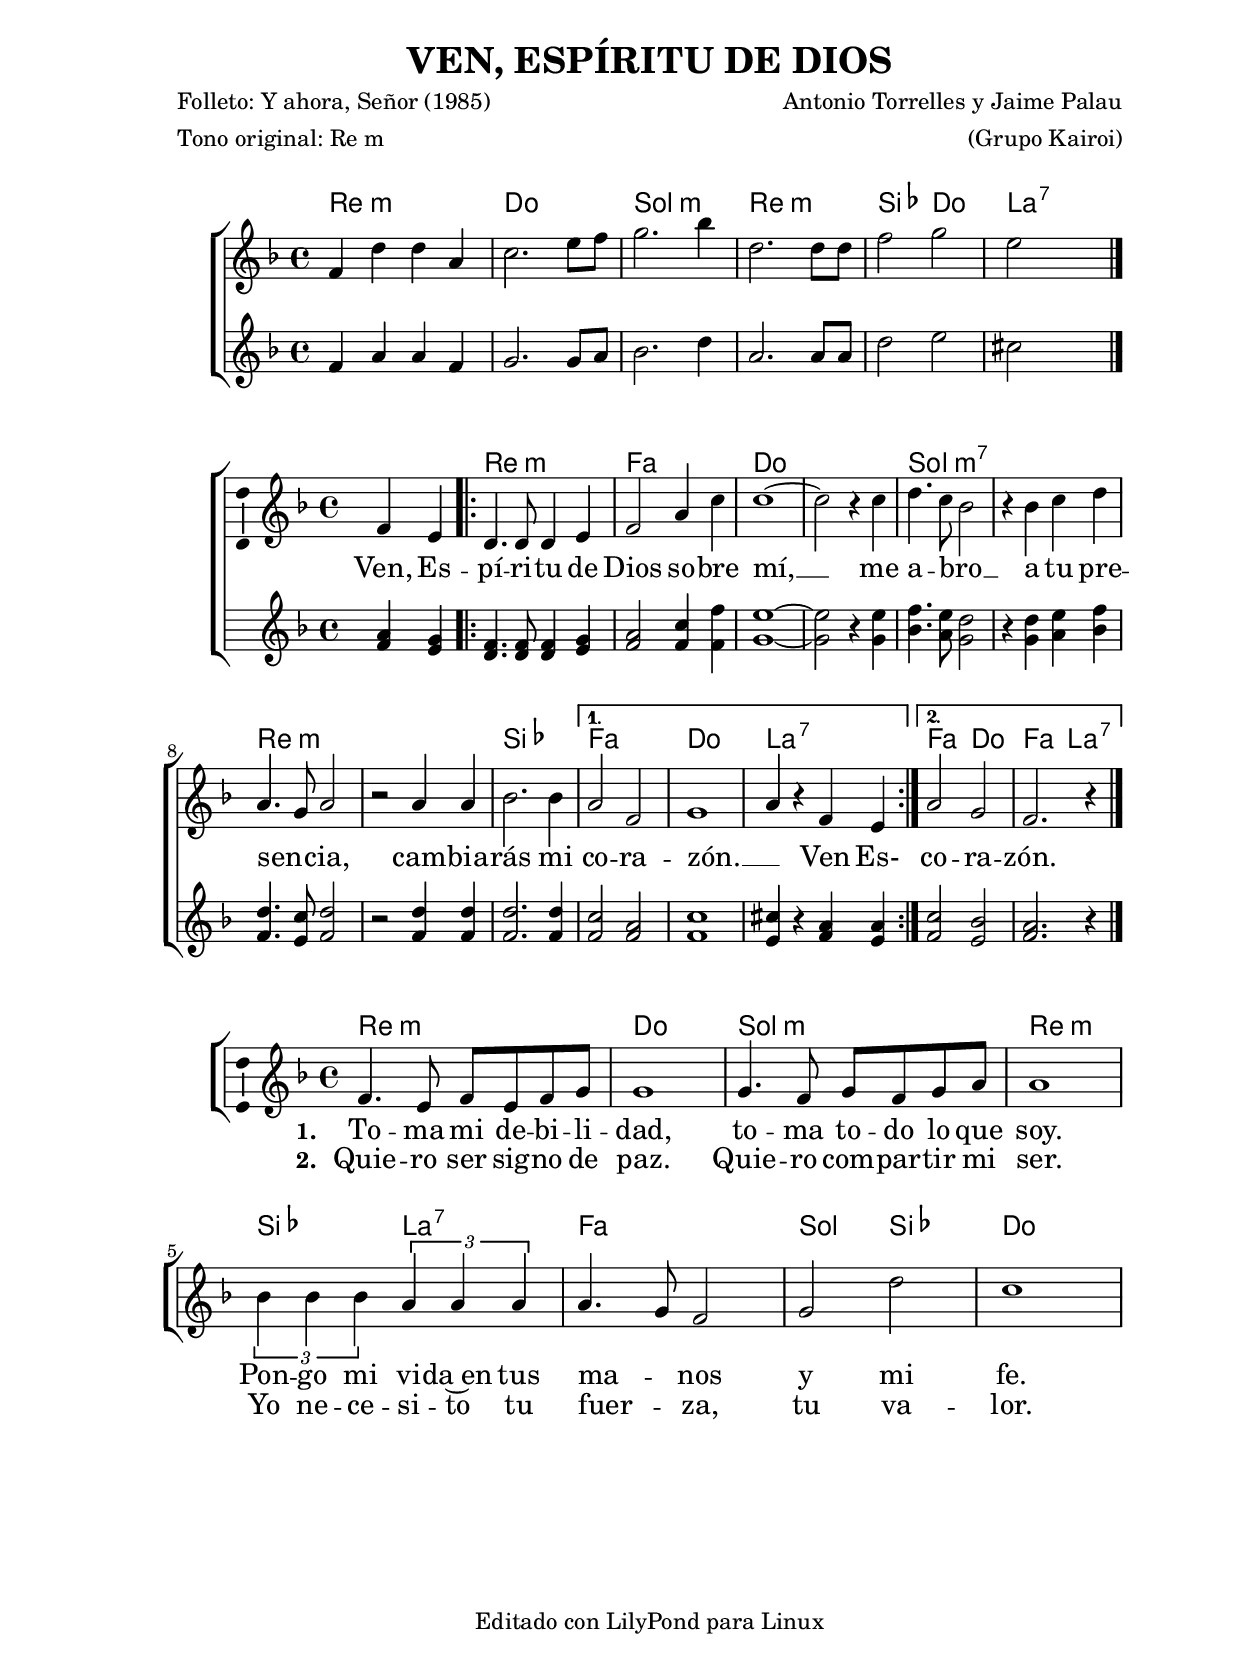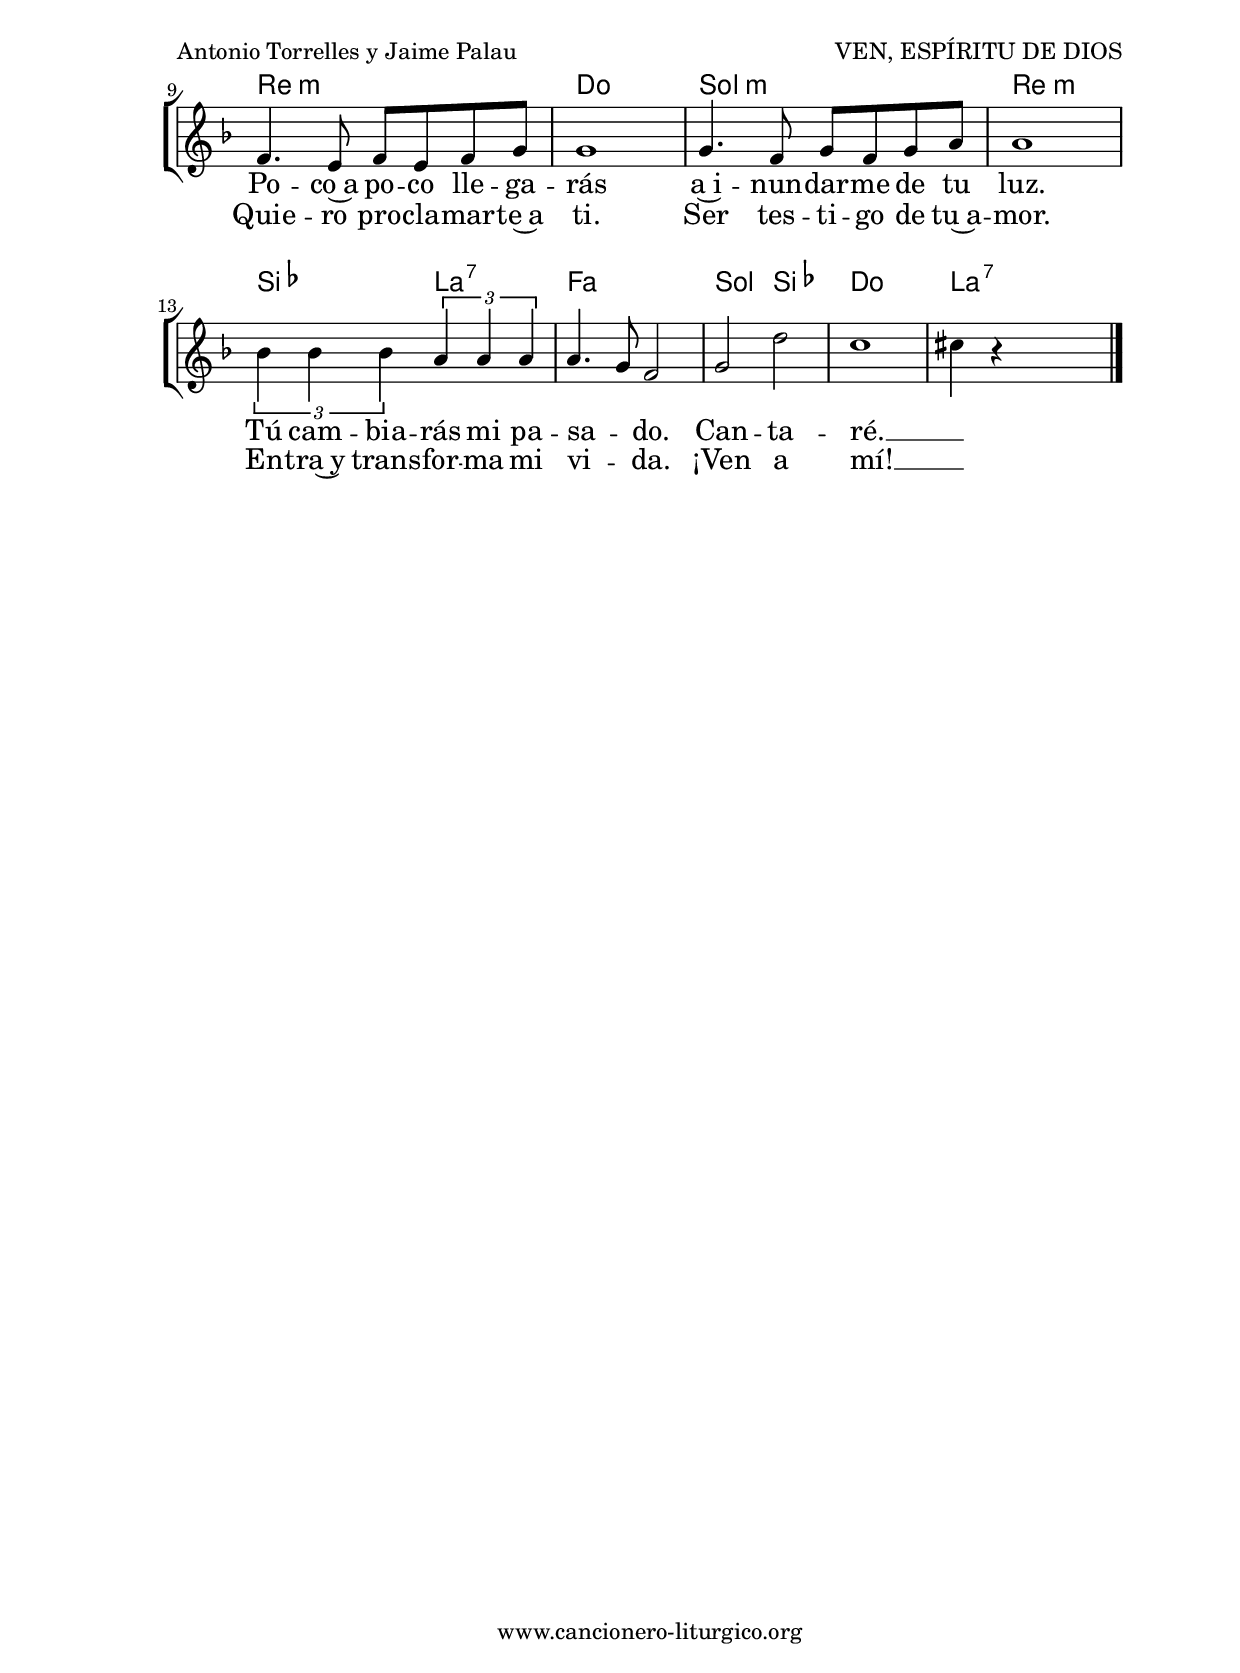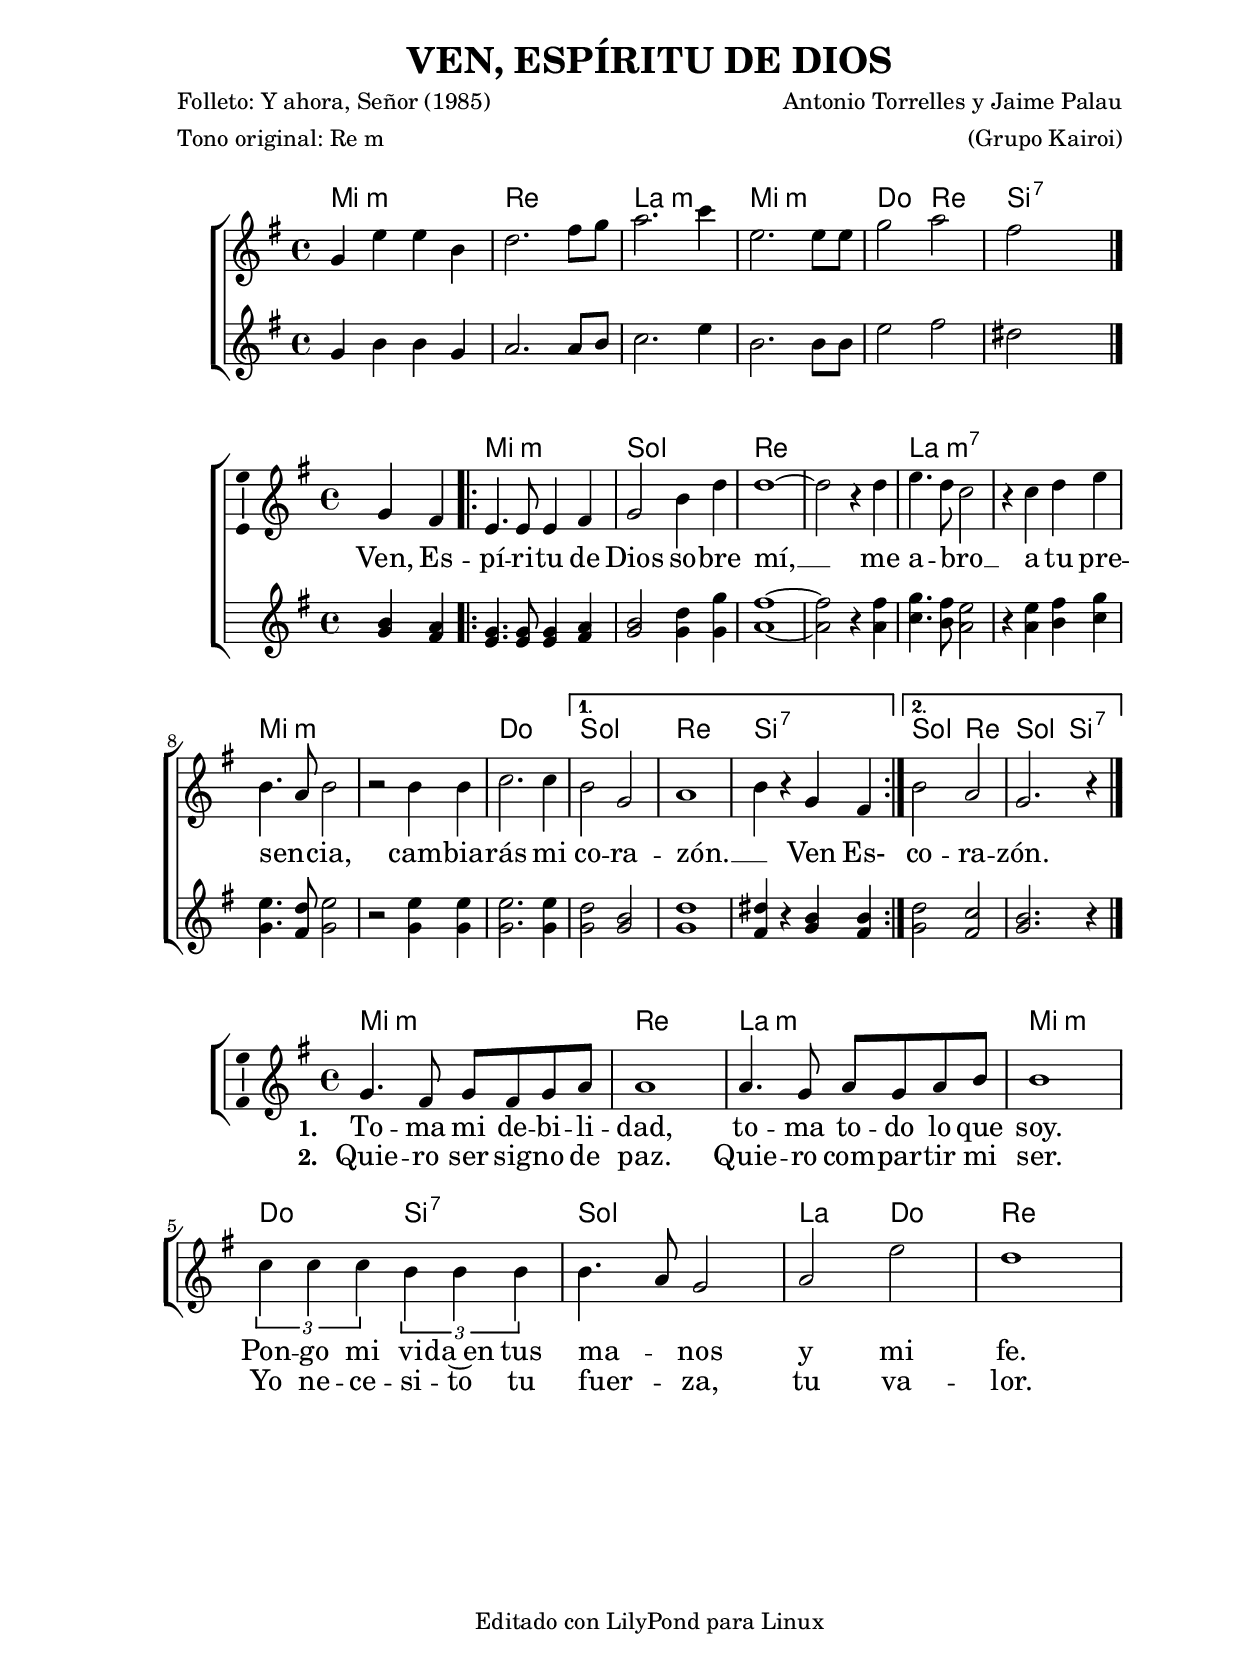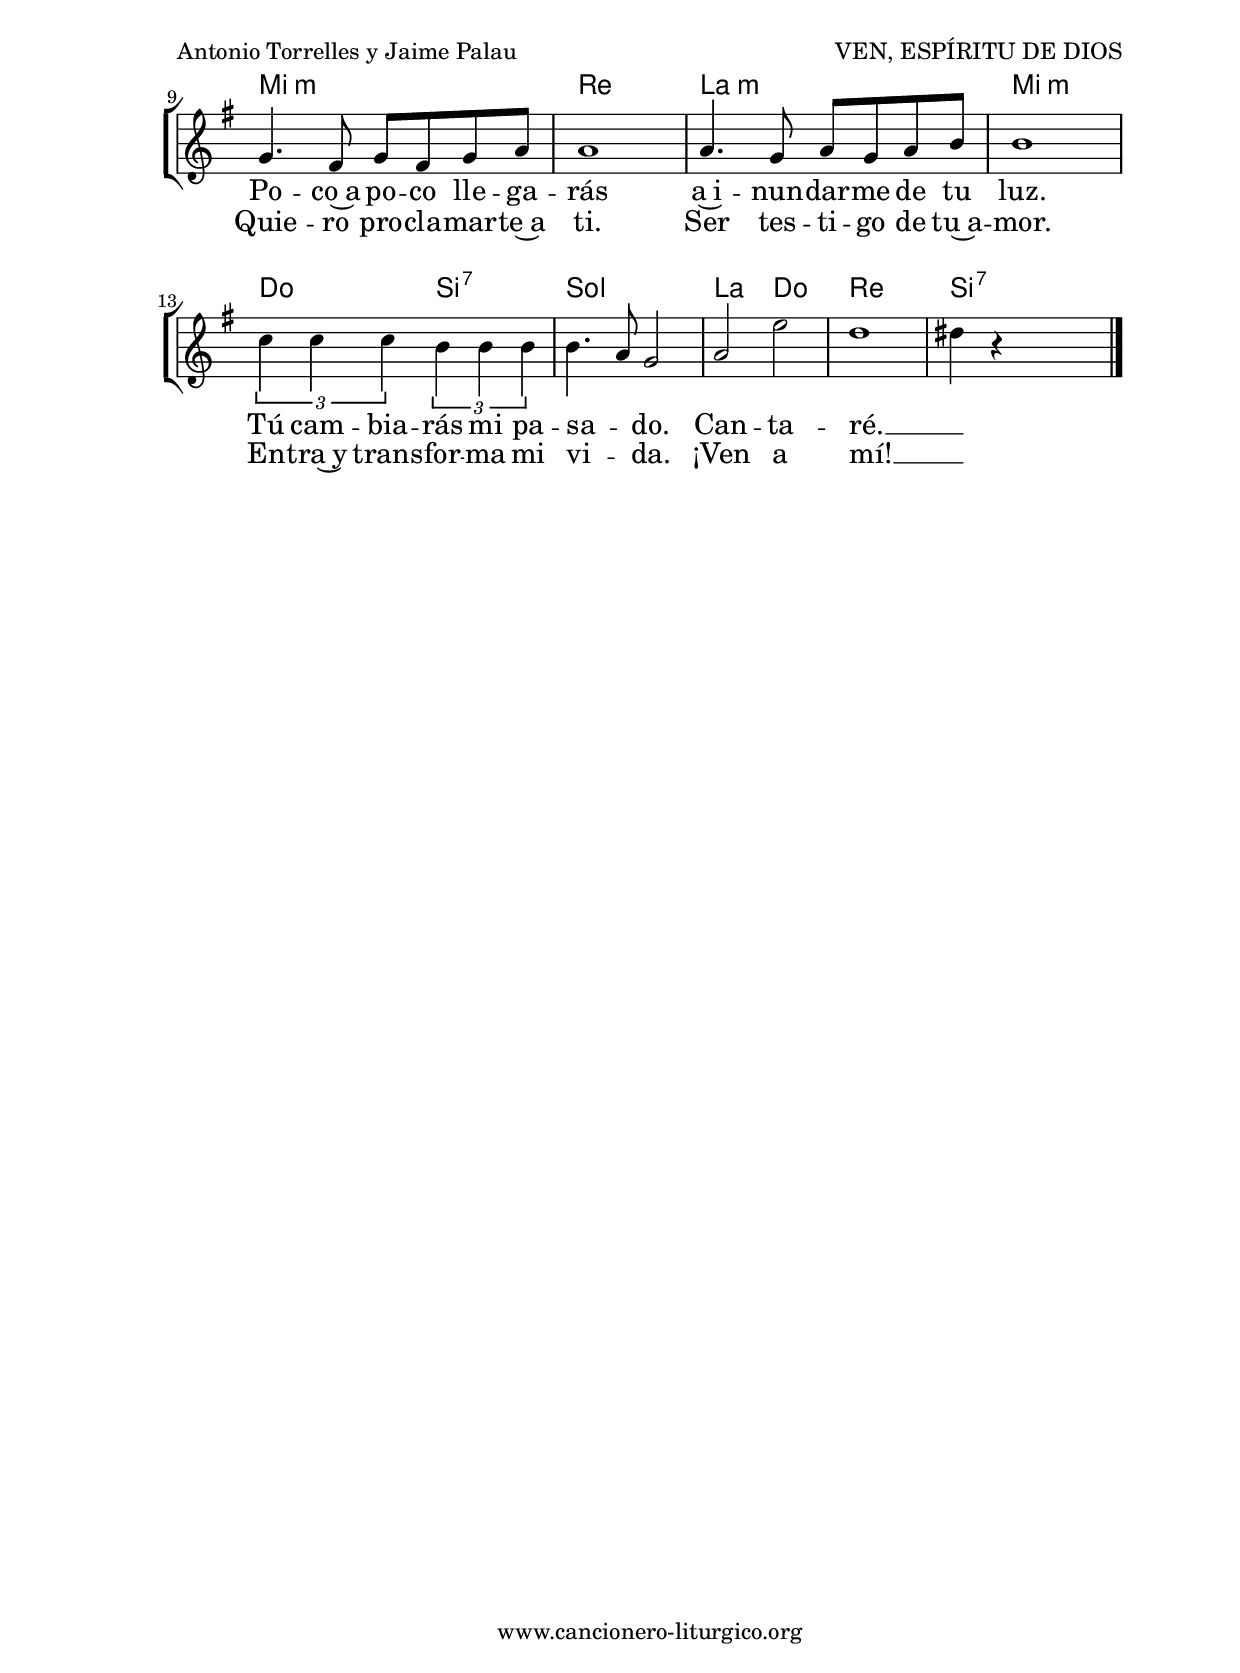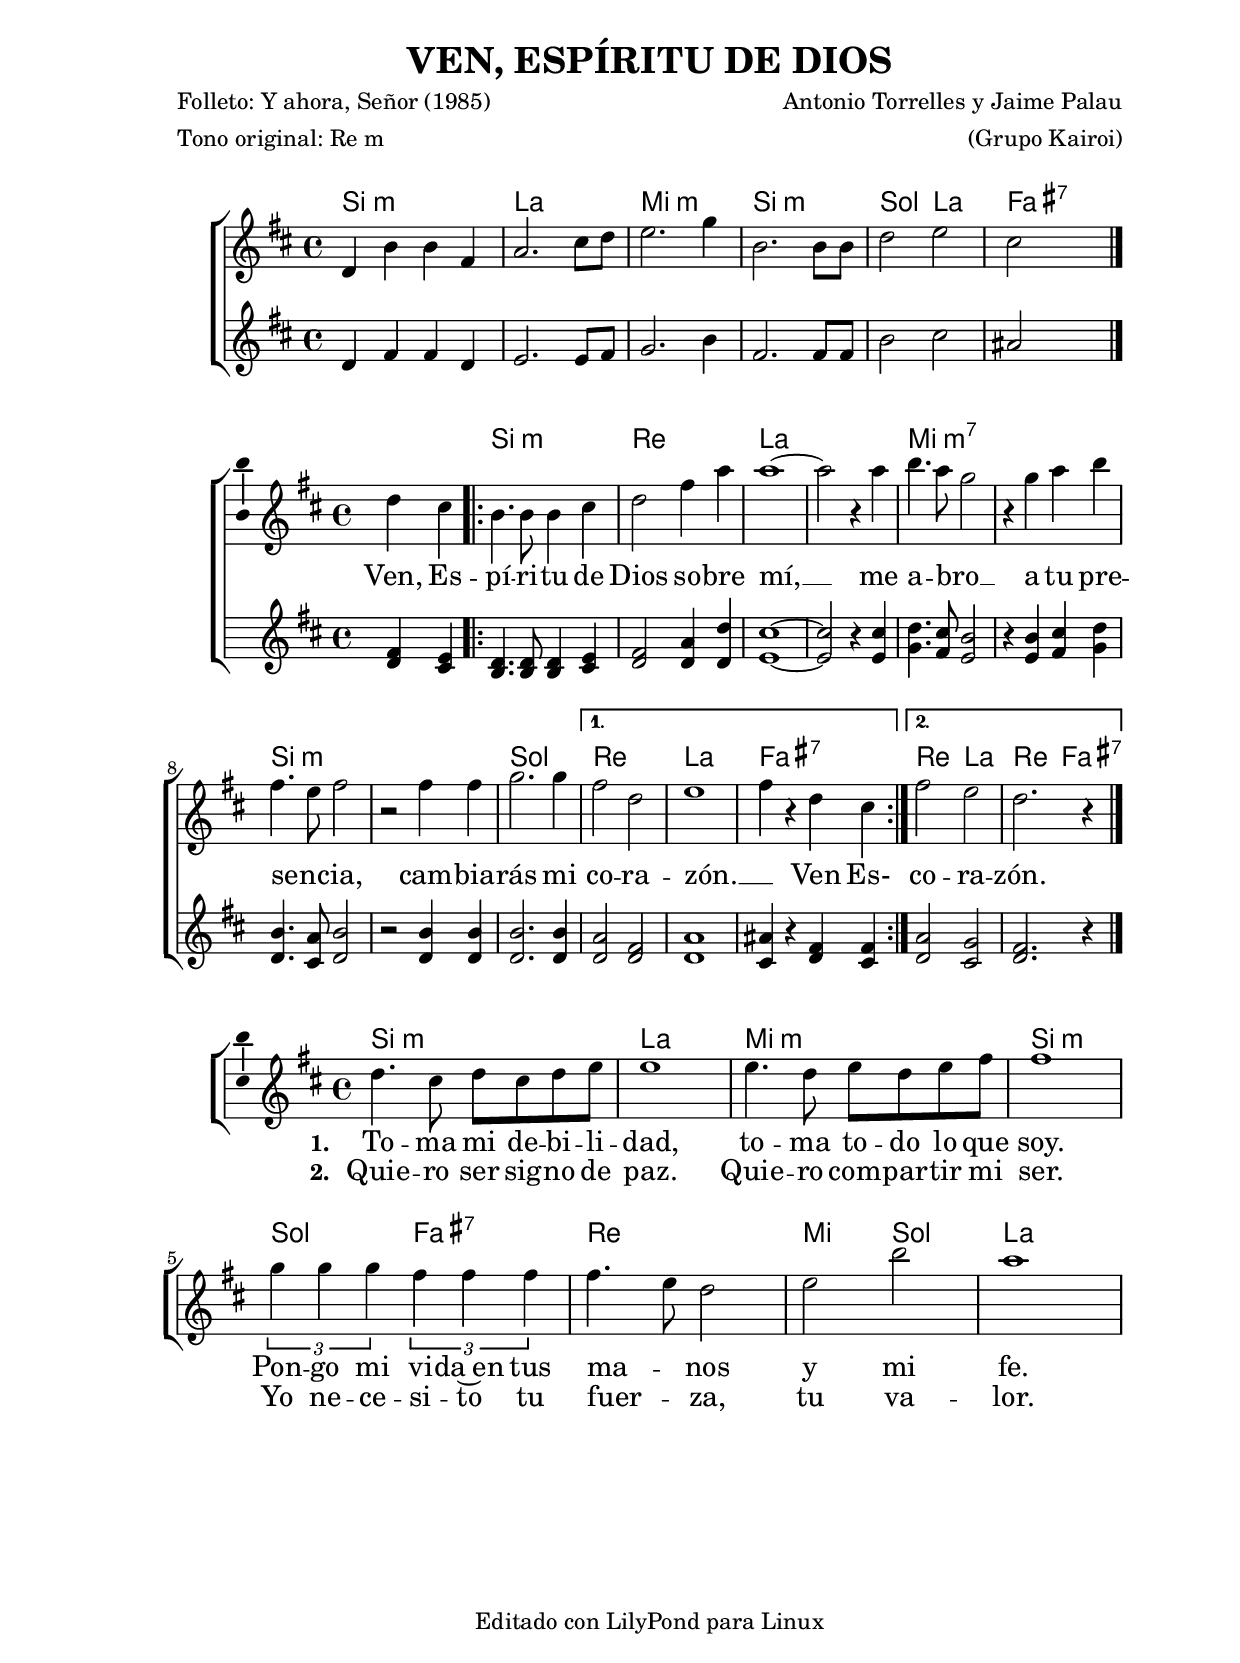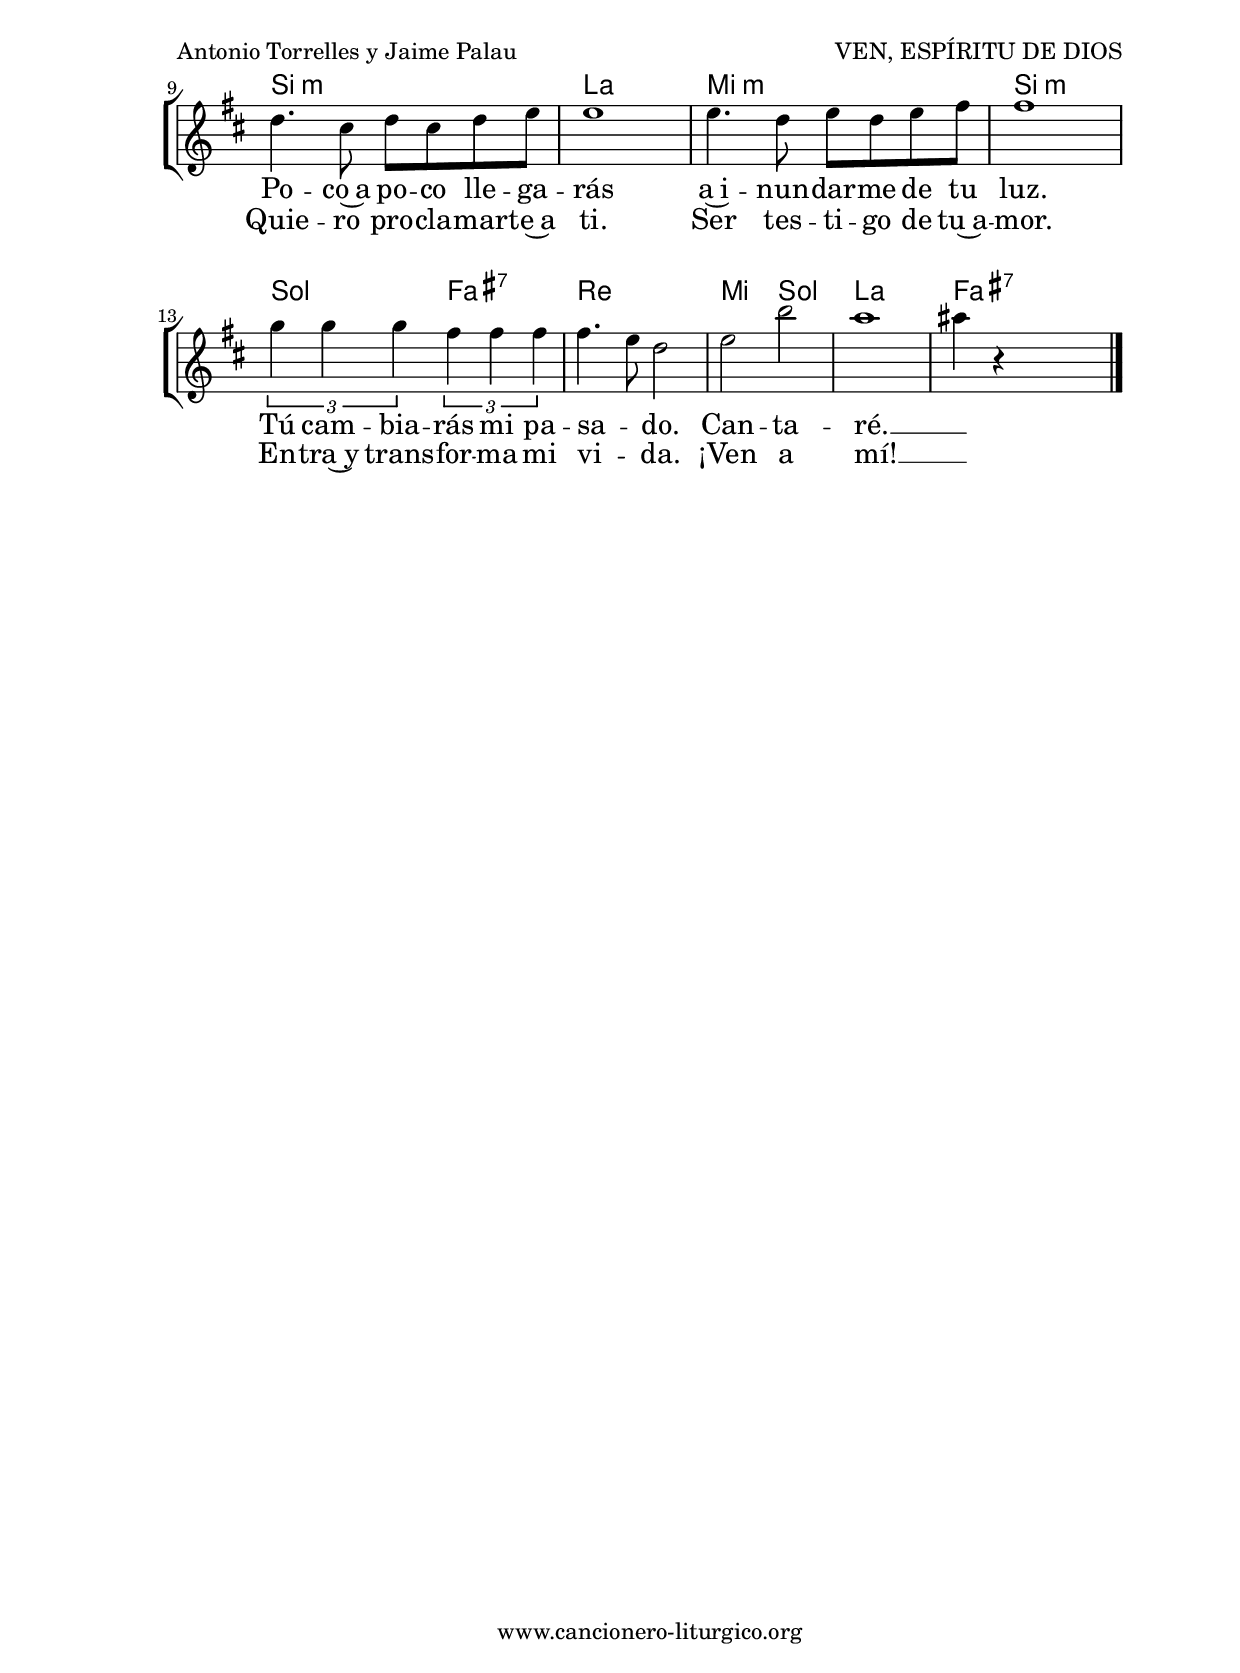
%
%para convertir .midi en .wav:
%timidity filename.midi -Ow -o finename.wav
%
%
%Para convertir de .wav a .mp3:
%lame -h -m j filename.wav
%
%
%para escuchar el midi:
%timidity nombrefichero.midi
%


%versión de lilypond para la que se ha escrito esta partitura:
\version "2.16.0"

	%Tamaño papel
	#(set-default-paper-size "a4")
	%Tamaño partitura
	#(set-global-staff-size 20)
	%No responde al pulsar sobre una nota
	#(ly:set-option 'point-and-click #f)

%parámetros del encabezamiento:
\header {
	title = "VEN, ESPÍRITU DE DIOS"
	subtitle = ""
	composer = "Antonio Torrelles y Jaime Palau"
	poet = "Folleto: Y ahora, Señor (1985)"
	meter = "Tono original: Re m"
	arranger = "(Grupo Kairoi)"
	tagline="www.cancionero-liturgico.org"
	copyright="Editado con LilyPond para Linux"
	}

%parámetros asociados al papel:
\paper  {
	oddHeaderMarkup = \markup {\fill-line { \on-the-fly #not-first-page \fromproperty #'header:title \on-the-fly #not-first-page \fromproperty #'header:composer }}
	evenHeaderMarkup = \markup {\fill-line { \fromproperty #'header:composer \fromproperty #'header:title }}
	#(set-paper-size "a4")
	print-page-number = ##f
	first-page-number = 1
	print-first-page-number = ##f
%	head-separation = 3.0 \cm
	top-margin = 2.0 \cm
	bottom-margin = 0.5\cm
%%%	bottom-margin = -2.0\cm
	left-margin = 3.0 \cm
	line-width = 16.0 \cm 
	indent = 8\mm
	interscoreline = 2.\mm
	between-system-space = 15\mm
%	para que las partituras no llenen la hoja:
	ragged-bottom = ##t
%	idem para la última hoja:
	ragged-last-bottom = ##f
%	para que las partituras llenen el ancho del papel:
	ragged-last = ##f
	after-title-space = 2.5 \cm
%page-count=1
%system-count=8

	%Flexible Vertical Spacing
%	markup-markup-spacing =
%	#'((basic-distance . 15) (minimum-distance . 15) (padding . 3))
	markup-system-spacing =
	#'((basic-distance . 15) (minimum-distance . 15) (padding . 3))
	system-system-spacing =
	#'((basic-distance . 15) (minimum-distance . 15) (padding . 3))
	score-system-spacing =
	#'((basic-distance . 15) (minimum-distance . 15) (padding . 5))
%	top-system-spacing = % header
%	#'((basic-distance . 8) (minimum-distance . 0) (padding . 0))
%	top-markup-spacing =
%	#'((basic-distance . 20) (minimum-distance . 20) (padding . 0))
	last-bottom-spacing = % footer
	#'((basic-distance . 5) (minimum-distance . 5) (padding . 0))
%	score-markup-spacing =
%	#'((basic-distance . 16) (minimum-distance . 13) (padding . 0))

	}


%parámetros que afectan a toda la partitura:
global =  {
	%clave de sol (G):
	\clef G
%%%	\transpose g e
	%armadura:
	\key d \minor
	\tempo 4=100
	\set Score.tempoHideNote = ##t
	}

acordesintro = {
	\italianChords
	\chordmode {
%%%	\transpose g e
{

d1:m c g:m d:m bes2 c a1:7

}
}
}


melodiaintrouno = 

%%%\transpose g e
{

\time 4/4

\relative c'{

f4 d' d a
c2. e8 f
g2. bes4
d,2. d8 d
f2 g
e2 s2

\bar "|."
}
}

melodiaintrodos = 

%%%\transpose g e
{

\time 4/4

\relative c'{

f4 a a f
g2. g8 a
bes2. d4
a2. a8 a
d2 e2
cis2 s2

\bar "|."
}
}


acordes = {
	\italianChords
	\chordmode {
%%%	\transpose g e
{

s1

\repeat volta 2 { 
d1:m f c s g:m7 s d:m s bes
}
\alternative {
{
f1 c a:7
}
{
f2 c f a:7
}
}

}
}
}



melodia = 

%%%\transpose g e
{

\time 4/4

\relative c'{

s2 f4 e

\repeat volta 2 { 

d4. d8 d4 e
f2 a4 c
c1~
c2 r4 c4
d4. c8 bes2
r4 bes4 c d
a4. g8 a2
r2 a4 a
bes2. bes4

}

\alternative{
{
a2 f
g1
a4 r4 f4 e
}
{
a2 g
f2. r4
}
}

\bar "|."
}
}

melodiados = 

%%%\transpose g e
{

\time 4/4

\relative c''{

<<
{

s2 a4 g

\repeat volta 2 { 

f4. f8 f4 g
a2 c4 f
e1~
e2 r4 e4
f4. e8 d2
r4 d4 e f
d4. c8 d2
r2 d4 d
d2. d4

}

\alternative{
{
c2 a
c1
cis4 r4 a4 a
}
{
c2 bes
a2. r4
}
}

}
{

s2 f4 e

\repeat volta 2 { 

d4. d8 d4 e
f2 f4 f
g1~
g2 r4 g4
bes4. a8 g2
r4 g4 a bes
f4. e8 f2
r2 f4 f
f2. f4

}

\alternative{
{
f2 f
f1
e4 r4 f4 e
}
{
f2 e
f2. r4
}
}

}
>>

\bar "|."
}
}


acordesestrofa = {
	\italianChords
	\chordmode {
%%%	\transpose g e
{

d1:m c g:m d:m bes2 a:7 f1 g2 bes c1
d1:m c g:m d:m bes2 a:7 f1 g2 bes c1 a:7

}
}
}

melodiaestrofa = 

%%%\transpose g e
{

\time 4/4

\relative c'{

f4. e8 f e f g
g1
g4. f8 g f g a
a1
\times 2/3 {bes4 bes bes} \times 2/3 {a4 a a}
a4. g8 f2
g2 d'
c1

f,4. e8 f e f g
g1
g4. f8 g f g a
a1
\times 2/3 {bes4 bes bes} \times 2/3 {a4 a a}
a4. g8 f2
g2 d'
c1
cis4 r4 s2

\bar "|."
}
}


texto = \lyricmode {
Ven, Es -- pí -- ri -- tu de Dios so -- bre mí, __
me a -- bro __ _ a tu pre -- sen --  _ cia,
cam -- bia -- rás mi co -- ra -- zón. __ _
Ven Es-
co -- ra -- zón.

	}

textoestrofa = \lyricmode {
\set stanza =#"1. " To -- ma mi de -- bi -- li -- dad,
to -- ma to -- do lo que soy.
Pon -- go mi vi -- da~en tus ma -- _ nos
y mi fe.
Po -- co~a po -- co lle -- ga -- rás
a~i -- nun -- dar -- me de tu luz.
Tú cam -- bia -- rás mi pa -- sa -- _ do.
Can -- ta -- ré. __ _

	}

textoestrofad = \lyricmode {
\set stanza =#"2. " Quie -- ro ser sig -- no de paz.
Quie -- ro com -- par -- tir mi ser.
Yo ne -- ce -- si -- to tu fuer -- _ za,
tu va -- lor.

Quie -- ro pro -- cla -- mar -- te~a ti.
Ser tes -- ti -- go de tu~a -- mor.
En -- tra~y trans -- for -- ma mi vi -- _ da.
¡Ven a mí! __ _

	}


acordesintroStaff = \context ChordNames = acordesintroStaff <<
	\set chordChanges = ##t
	\acordesintro
	>>

acordesStaff = \context ChordNames = acordesStaff <<
	\set chordChanges = ##t
	\acordes
	>>

acordesestrofaStaff = \context ChordNames = acordesestrofaStaff <<
	\set chordChanges = ##t
	\acordesestrofa
	>>

vozintrounoStaff = \context Voice = vozintrounoStaff
<<
	\override Staff.StaffSymbol #'staff-space = #(magstep -0.35)
	\set Staff.midiInstrument = #"english horn"
	\set Staff.midiMinimumVolume = #0.7
	\set Staff.midiMaximumVolume = #0.9
	\global
	\melodiaintrouno
	>>

vozintrodosStaff = \context Voice = vozintrodosStaff
<<
	\override Staff.StaffSymbol #'staff-space = #(magstep -0.35)
	\set Staff.midiInstrument = #"english horn"
	\set Staff.midiMinimumVolume = #0.7
	\set Staff.midiMaximumVolume = #0.9
	\global
	\melodiaintrodos
	>>

vozStaff = \context Voice = vozStaff
\with {\consists "Ambitus_engraver"}
<<
%	\set Staff.instrumentName = ""
%	\set Staff.shortInstrumentName = ""
%	\set Staff.midiInstrument = #"clarinet"
%	\set Staff.midiInstrument = #"cello"
	\set Staff.midiInstrument = #"flute"
%	\set Staff.midiInstrument = #"electric guitar (jazz)"
%	\set Staff.midiInstrument = #"english horn"
%	\set Staff.midiInstrument = #"violin"
%	\set Staff.midiInstrument = #"glockenspiel"
	\set Staff.midiMinimumVolume = #0.7
	\set Staff.midiMaximumVolume = #0.9
	\global
	\melodia
	>>

vozdosStaff = \context Voice = vozdosStaff
<<
	\override Staff.StaffSymbol #'staff-space = #(magstep -0.35)
	\set Staff.midiInstrument = #"english horn"
	\set Staff.midiMinimumVolume = #0.7
	\set Staff.midiMaximumVolume = #0.9
	\global
	\melodiados
	>>

vozestrofaStaff = \context Voice = vozestrofaStaff
\with {\consists "Ambitus_engraver"}
<<
%	\set Staff.instrumentName = ""
%	\set Staff.shortInstrumentName = ""
%	\set Staff.midiInstrument = #"clarinet"
%	\set Staff.midiInstrument = #"cello"
	\set Staff.midiInstrument = #"flute"
%	\set Staff.midiInstrument = #"electric guitar (jazz)"
%	\set Staff.midiInstrument = #"english horn"
%	\set Staff.midiInstrument = #"violin"
%	\set Staff.midiInstrument = #"glockenspiel"
	\set Staff.midiMinimumVolume = #0.7
	\set Staff.midiMaximumVolume = #0.9
	\global
	\melodiaestrofa
	>>


textoStaff = \context Lyrics = textoStaff <<
	\lyricsto vozStaff \texto
	>>

textoestrofaStaff = \context Lyrics = textoestrofaStaff <<
	\lyricsto vozestrofaStaff \textoestrofa
	>>

textoestrofadStaff = \context Lyrics = textoestrofadStaff <<
	\lyricsto vozestrofaStaff \textoestrofad
	>>


\book {
	\score {
		\context ChoirStaff {
%			\override StaffGroup.SystemStartBracket #'collapse-height = #1
%			\override Score.SystemStartBar #'collapse-height = #1
			<<
			\acordesintroStaff
			\vozintrounoStaff
			\vozintrodosStaff
			>>
			}
		\layout {
	    		\context {
				\Lyrics
				\override LyricText #'font-size = #2
				}
	   		 \context {
				\Score
				\override StaffSymbol #'staff-space = #(magstep +3)
				}
			}
		}
	\score {
		\context ChoirStaff {
%			\override StaffGroup.SystemStartBracket #'collapse-height = #1
%			\override Score.SystemStartBar #'collapse-height = #1
			<<
			\acordesStaff
			\vozStaff
			\textoStaff
			\vozdosStaff
			>>
			}
		\layout {
	    		\context {
				\Lyrics
				\override LyricText #'font-size = #2
				}
	   		 \context {
				\Score
				\override StaffSymbol #'staff-space = #(magstep +3)
				}
system-count=2
			}
		}
	\score {
		\context ChoirStaff {
			\override StaffGroup.SystemStartBracket #'collapse-height = #1
			\override Score.SystemStartBar #'collapse-height = #1
			<<
			\acordesestrofaStaff
			\vozestrofaStaff
			\textoestrofaStaff
			\textoestrofadStaff
			>>
			}
		\layout {
	    		\context {
				\Lyrics
				\override LyricText #'font-size = #2
				}
	   		 \context {
				\Score
				\override StaffSymbol #'staff-space = #(magstep +3)
				}
			}
		}
	\score {
		\unfoldRepeats
		\context ChoirStaff {
			<<
			\acordesintroStaff
			\vozintrounoStaff
			\vozintrodosStaff
			>>
			<<
			\acordesStaff
			\vozStaff
			\vozdosStaff
			>>
			<<
			\acordesestrofaStaff
			\vozestrofaStaff
			>>
			}
		\midi {
	  		\context {
	  			\Score
				tempoWholesPerMinute = #(ly:make-moment 70 4)
				}
			}
		}
	}



#(define output-suffix "C")
\book {
	\score {
		\context ChoirStaff {
%			\override StaffGroup.SystemStartBracket #'collapse-height = #1
%			\override Score.SystemStartBar #'collapse-height = #1
\transpose c d
			<<
			\acordesintroStaff
			\vozintrounoStaff
			\vozintrodosStaff
			>>
			}
		\layout {
	    		\context {
				\Lyrics
				\override LyricText #'font-size = #2
				}
	   		 \context {
				\Score
				\override StaffSymbol #'staff-space = #(magstep +3)
				}
			}
		}
	\score {
		\context ChoirStaff {
%			\override StaffGroup.SystemStartBracket #'collapse-height = #1
%			\override Score.SystemStartBar #'collapse-height = #1
\transpose c d
			<<
			\acordesStaff
			\vozStaff
			\textoStaff
			\vozdosStaff
			>>
			}
		\layout {
	    		\context {
				\Lyrics
				\override LyricText #'font-size = #2
				}
	   		 \context {
				\Score
				\override StaffSymbol #'staff-space = #(magstep +3)
				}
system-count=2
			}
		}
	\score {
		\context ChoirStaff {
			\override StaffGroup.SystemStartBracket #'collapse-height = #1
			\override Score.SystemStartBar #'collapse-height = #1
\transpose c d
			<<
			\acordesestrofaStaff
			\vozestrofaStaff
			\textoestrofaStaff
			\textoestrofadStaff
			>>
			}
		\layout {
	    		\context {
				\Lyrics
				\override LyricText #'font-size = #2
				}
	   		 \context {
				\Score
				\override StaffSymbol #'staff-space = #(magstep +3)
				}
			}
		}
	}

#(define output-suffix "S")
\book {
	\score {
		\context ChoirStaff {
%			\override StaffGroup.SystemStartBracket #'collapse-height = #1
%			\override Score.SystemStartBar #'collapse-height = #1
\transpose c a,
			<<
			\acordesintroStaff
			\vozintrounoStaff
			\vozintrodosStaff
			>>
			}
		\layout {
	    		\context {
				\Lyrics
				\override LyricText #'font-size = #2
				}
	   		 \context {
				\Score
				\override StaffSymbol #'staff-space = #(magstep +3)
				}
			}
		}
	\score {
		\context ChoirStaff {
%			\override StaffGroup.SystemStartBracket #'collapse-height = #1
%			\override Score.SystemStartBar #'collapse-height = #1
\transpose c a
			<<
			\acordesStaff
			\vozStaff
			\textoStaff
\transpose a a,
			\vozdosStaff
			>>
			}
		\layout {
	    		\context {
				\Lyrics
				\override LyricText #'font-size = #2
				}
	   		 \context {
				\Score
				\override StaffSymbol #'staff-space = #(magstep +3)
				}
system-count=2
			}
		}
	\score {
		\context ChoirStaff {
			\override StaffGroup.SystemStartBracket #'collapse-height = #1
			\override Score.SystemStartBar #'collapse-height = #1
\transpose c a
			<<
			\acordesestrofaStaff
			\vozestrofaStaff
			\textoestrofaStaff
			\textoestrofadStaff
			>>
			}
		\layout {
	    		\context {
				\Lyrics
				\override LyricText #'font-size = #2
				}
	   		 \context {
				\Score
				\override StaffSymbol #'staff-space = #(magstep +3)
				}
			}
		}
	}


